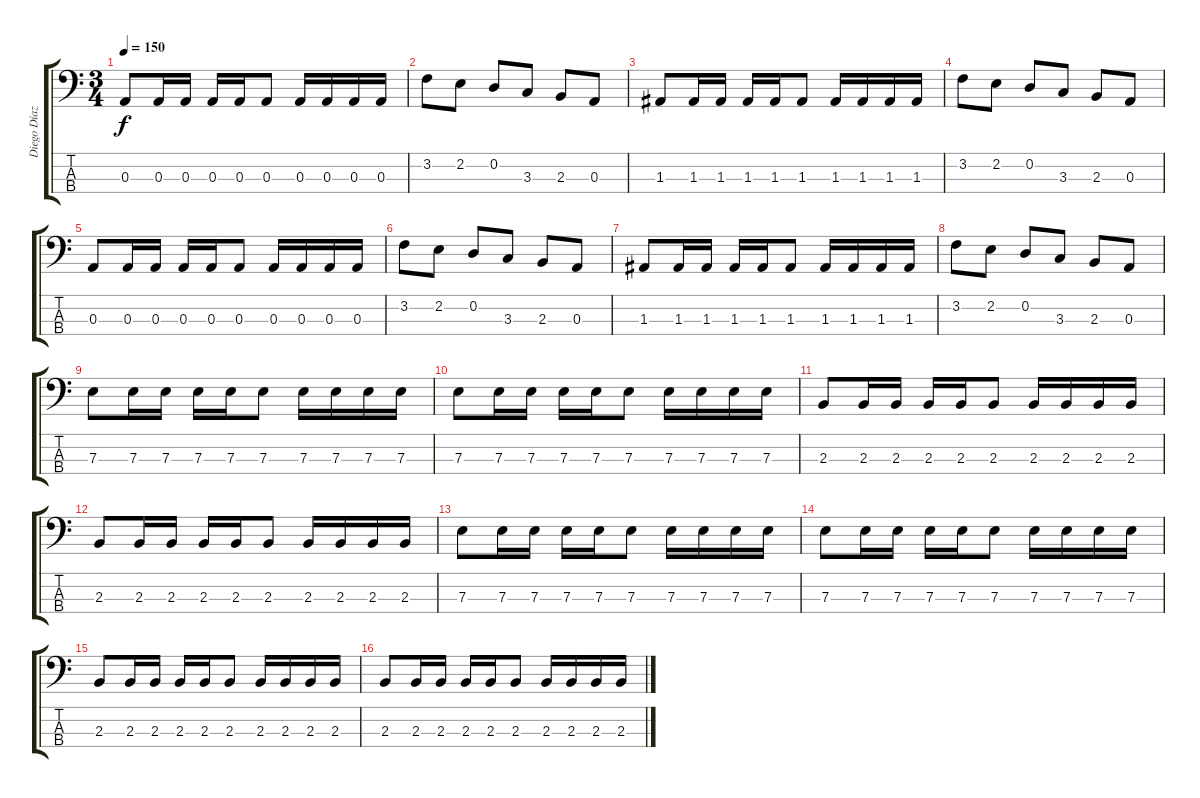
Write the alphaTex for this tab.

\track ("Diego Díaz" "Diego Díaz") {instrument electricbassfinger}
\staff {score tabs}
\tuning (G2 D2 A1 E1) {hide}
\ts (3 4)
\tempo 150
\clef f4
\ks c
0.3.8{dy f} 0.3.16 0.3.16 0.3.16 0.3.16 0.3.8 0.3.16 0.3.16 0.3.16 0.3.16 |
3.2.8 2.2.8 0.2.8 3.3.8 2.3.8 0.3.8 |
1.3.8 1.3.16 1.3.16 1.3.16 1.3.16 1.3.8 1.3.16 1.3.16 1.3.16 1.3.16 |
3.2.8 2.2.8 0.2.8 3.3.8 2.3.8 0.3.8 |
0.3.8 0.3.16 0.3.16 0.3.16 0.3.16 0.3.8 0.3.16 0.3.16 0.3.16 0.3.16 |
3.2.8 2.2.8 0.2.8 3.3.8 2.3.8 0.3.8 |
1.3.8 1.3.16 1.3.16 1.3.16 1.3.16 1.3.8 1.3.16 1.3.16 1.3.16 1.3.16 |
3.2.8 2.2.8 0.2.8 3.3.8 2.3.8 0.3.8 |
7.3.8 7.3.16 7.3.16 7.3.16 7.3.16 7.3.8 7.3.16 7.3.16 7.3.16 7.3.16 |
7.3.8 7.3.16 7.3.16 7.3.16 7.3.16 7.3.8 7.3.16 7.3.16 7.3.16 7.3.16 |
2.3.8 2.3.16 2.3.16 2.3.16 2.3.16 2.3.8 2.3.16 2.3.16 2.3.16 2.3.16 |
2.3.8 2.3.16 2.3.16 2.3.16 2.3.16 2.3.8 2.3.16 2.3.16 2.3.16 2.3.16 |
7.3.8 7.3.16 7.3.16 7.3.16 7.3.16 7.3.8 7.3.16 7.3.16 7.3.16 7.3.16 |
7.3.8 7.3.16 7.3.16 7.3.16 7.3.16 7.3.8 7.3.16 7.3.16 7.3.16 7.3.16 |
2.3.8 2.3.16 2.3.16 2.3.16 2.3.16 2.3.8 2.3.16 2.3.16 2.3.16 2.3.16 |
2.3.8 2.3.16 2.3.16 2.3.16 2.3.16 2.3.8 2.3.16 2.3.16 2.3.16 2.3.16
